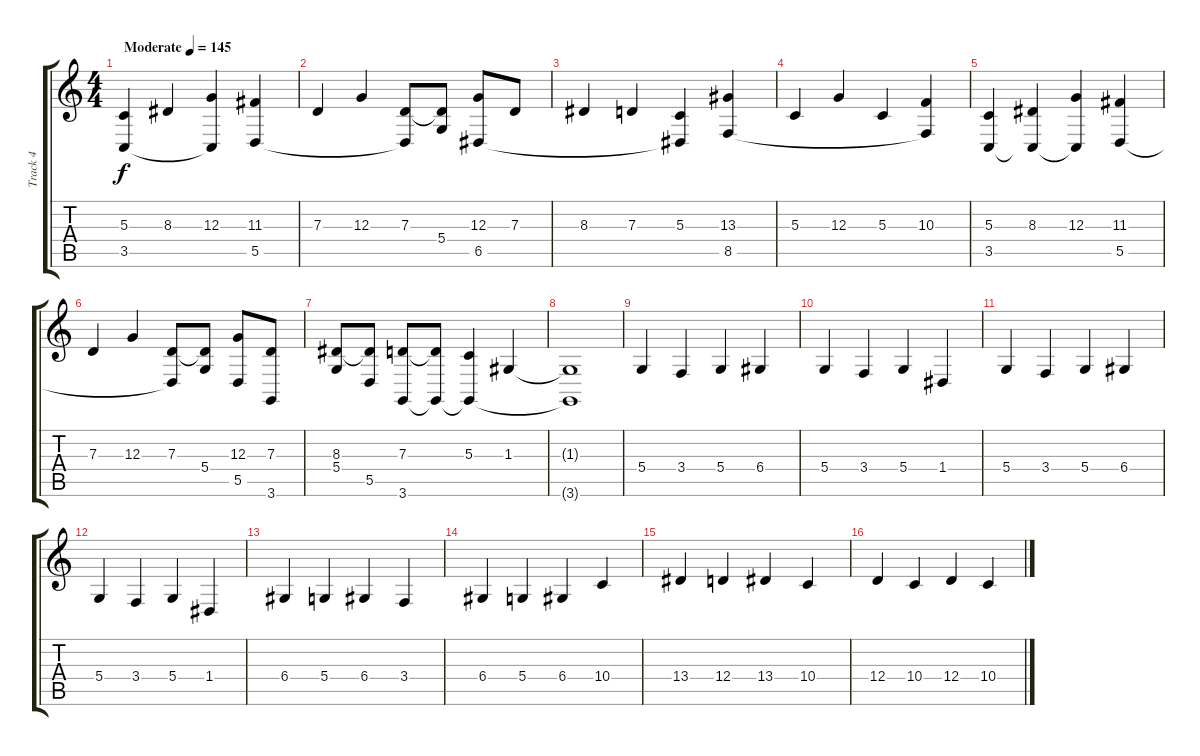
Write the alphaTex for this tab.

\track ("Track 4" "Track 4") {instrument acousticgrandpiano}
\staff {score tabs}
\tuning (E4 B3 G3 D3 A2 E2) {hide}
\ts (4 4)
\tempo (145 "Moderate")
\clef g2
\ks c
(5.3 3.5).4{dy f instrument acousticgrandpiano} 8.3.4 (12.3 3.5{t}).4 (11.3 5.5).4 |
7.3.4 12.3.4 (7.3 5.5{t}).8 (7.3{t} 5.4).8 (12.3 6.5).8 7.3.8 |
8.3.4 7.3.4 (5.3 6.5{t}).4 (13.3 8.5).4 |
5.3.4 12.3.4 5.3.4 (10.3 8.5{t}).4 |
(5.3 3.5).4 (8.3 3.5{t}).4 (12.3 3.5{t}).4 (11.3 5.5).4 |
7.3.4 12.3.4 (7.3 5.5{t}).8 (7.3{t} 5.4).8 (12.3 5.5).8 (7.3 3.6).8 |
(8.3 5.4).8 (8.3{t} 5.5).8 (7.3 3.6).8 (7.3{t} 3.6{t}).8 (5.3 3.6{t}).4 1.3.4 |
(1.3{t} 3.6{t}).1 |
5.4.4 3.4.4 5.4.4 6.4.4 |
5.4.4 3.4.4 5.4.4 1.4.4 |
5.4.4 3.4.4 5.4.4 6.4.4 |
5.4.4 3.4.4 5.4.4 1.4.4 |
6.4.4 5.4.4 6.4.4 3.4.4 |
6.4.4 5.4.4 6.4.4 10.4.4 |
13.4.4 12.4.4 13.4.4 10.4.4 |
12.4.4 10.4.4 12.4.4 10.4.4
